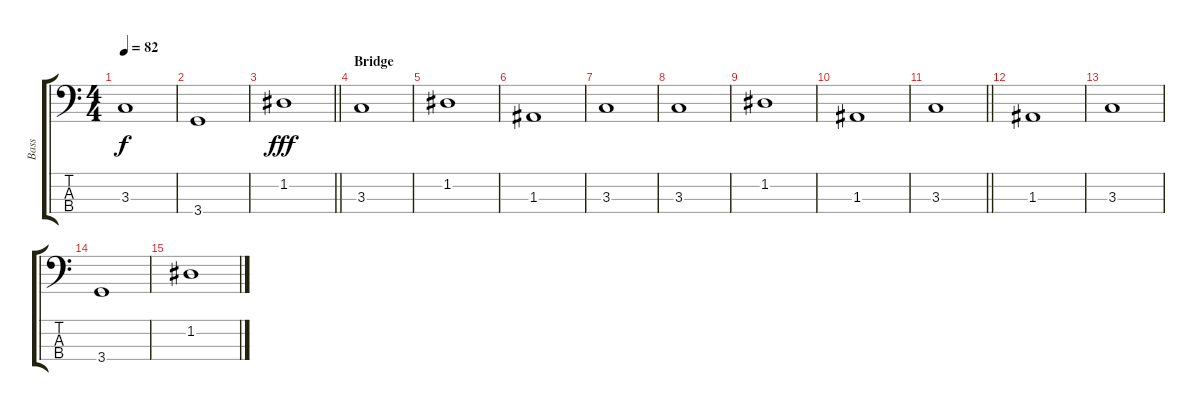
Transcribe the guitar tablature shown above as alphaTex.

\track ("Bass" "Bass") {instrument electricbassfinger}
\staff {score tabs}
\tuning (G2 D2 A1 E1) {hide}
\ts (4 4)
\tempo 82
\clef f4
\ks c
3.3.1{dy f} |
3.4.1 |
\barLineRight lightlight
1.2.1{dy fff} |
\section ("" "Bridge")
3.3.1 |
1.2.1 |
1.3.1 |
3.3.1 |
3.3.1 |
1.2.1 |
1.3.1 |
\barLineRight lightlight
3.3.1 |
\section ("" "")
1.3.1 |
3.3.1 |
3.4.1 |
1.2.1
